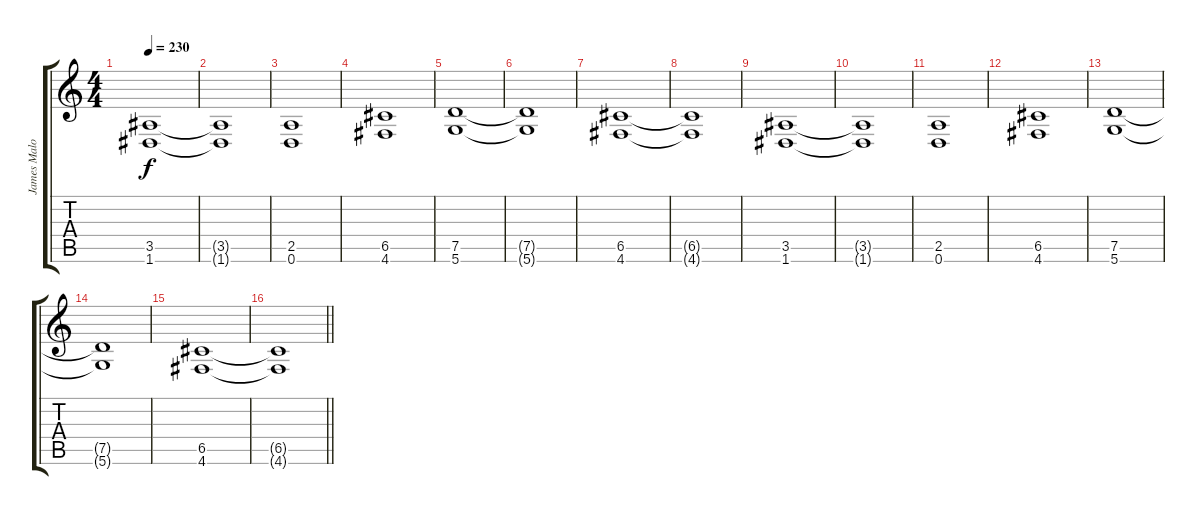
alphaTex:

\track ("James Malone Rhythm" "James Malo") {instrument distortionguitar}
\staff {score tabs}
\tuning (D4 A3 F3 C3 G2 D2) {hide}
\ts (4 4)
\tempo 230
\clef g2
\ks c
(3.5 1.6).1{dy f} |
(3.5{t} 1.6{t}).1 |
(2.5 0.6).1 |
(6.5 4.6).1 |
(7.5 5.6).1 |
(7.5{t} 5.6{t}).1 |
(6.5 4.6).1 |
(6.5{t} 4.6{t}).1 |
(3.5 1.6).1 |
(3.5{t} 1.6{t}).1 |
(2.5 0.6).1 |
(6.5 4.6).1 |
(7.5 5.6).1 |
(7.5{t} 5.6{t}).1 |
(6.5 4.6).1 |
\barLineRight lightlight
(6.5{t} 4.6{t}).1
